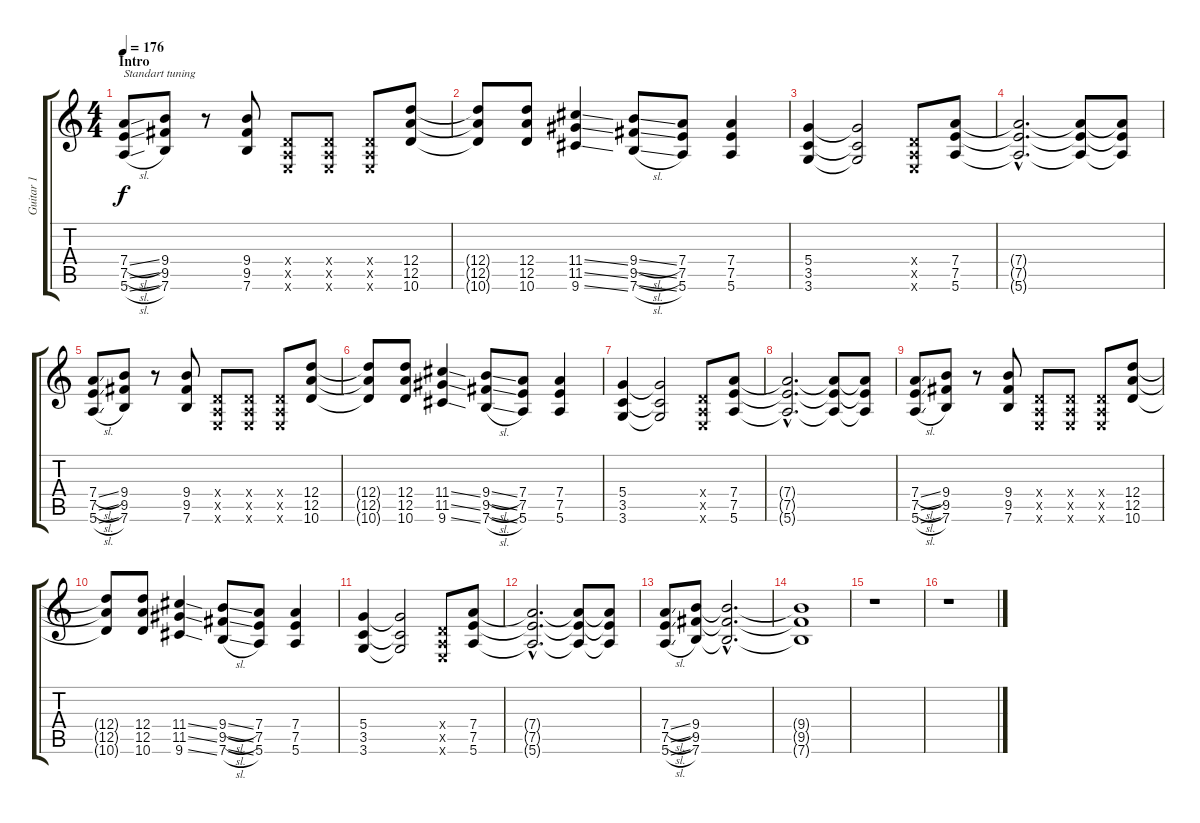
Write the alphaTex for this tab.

\track ("Guitar 1" "Guitar 1") {instrument distortionguitar}
\staff {score tabs}
\tuning (E4 B3 G3 D3 A2 E2) {hide}
\ts (4 4)
\section ("" "Intro")
\tempo 176
\clef g2
\ks c
(7.4{sl} 7.5{sl} 5.6{sl}).8{txt "Standart tuning" dy f instrument distortionguitar} (9.4 9.5 7.6).8 r.8 (9.4 9.5 7.6).8 (0.4{x} 0.5{x} 0.6{x}).8 (0.4{x} 0.5{x} 0.6{x}).8 (0.4{x} 0.5{x} 0.6{x}).8 (12.4 12.5 10.6).8 |
(12.4{t} 12.5{t} 10.6{t}).8 (12.4 12.5 10.6).8 (11.4{ss} 11.5{ss} 9.6{ss}).4 (9.4{sl} 9.5{sl} 7.6{sl}).8 (7.4 7.5 5.6).8 (7.4 7.5 5.6).4 |
(5.4 3.5 3.6).4 (5.4{t} 3.5{t} 3.6{t}).2 (0.4{x} 0.5{x} 0.6{x}).8 (7.4 7.5 5.6).8 |
(7.4{hac t} 7.5{hac t} 5.6{hac t}).2{d} (7.4{t} 7.5{t} 5.6{t}).8 (7.4{t} 7.5{t} 5.6{t}).8 |
(7.4{sl} 7.5{sl} 5.6{sl}).8 (9.4 9.5 7.6).8 r.8 (9.4 9.5 7.6).8 (0.4{x} 0.5{x} 0.6{x}).8 (0.4{x} 0.5{x} 0.6{x}).8 (0.4{x} 0.5{x} 0.6{x}).8 (12.4 12.5 10.6).8 |
(12.4{t} 12.5{t} 10.6{t}).8 (12.4 12.5 10.6).8 (11.4{ss} 11.5{ss} 9.6{ss}).4 (9.4{sl} 9.5{sl} 7.6{sl}).8 (7.4 7.5 5.6).8 (7.4 7.5 5.6).4 |
(5.4 3.5 3.6).4 (5.4{t} 3.5{t} 3.6{t}).2 (0.4{x} 0.5{x} 0.6{x}).8 (7.4 7.5 5.6).8 |
(7.4{hac t} 7.5{hac t} 5.6{hac t}).2{d} (7.4{t} 7.5{t} 5.6{t}).8 (7.4{t} 7.5{t} 5.6{t}).8 |
(7.4{sl} 7.5{sl} 5.6{sl}).8 (9.4 9.5 7.6).8 r.8 (9.4 9.5 7.6).8 (0.4{x} 0.5{x} 0.6{x}).8 (0.4{x} 0.5{x} 0.6{x}).8 (0.4{x} 0.5{x} 0.6{x}).8 (12.4 12.5 10.6).8 |
(12.4{t} 12.5{t} 10.6{t}).8 (12.4 12.5 10.6).8 (11.4{ss} 11.5{ss} 9.6{ss}).4 (9.4{sl} 9.5{sl} 7.6{sl}).8 (7.4 7.5 5.6).8 (7.4 7.5 5.6).4 |
(5.4 3.5 3.6).4 (5.4{t} 3.5{t} 3.6{t}).2 (0.4{x} 0.5{x} 0.6{x}).8 (7.4 7.5 5.6).8 |
(7.4{hac t} 7.5{hac t} 5.6{hac t}).2{d} (7.4{t} 7.5{t} 5.6{t}).8 (7.4{t} 7.5{t} 5.6{t}).8 |
(7.4{sl} 7.5{sl} 5.6{sl}).8 (9.4 9.5 7.6).8 (9.4{hac t} 9.5{hac t} 7.6{hac t}).2{d} |
(9.4{t} 9.5{t} 7.6{t}).1 |
r.1 |
r.1
